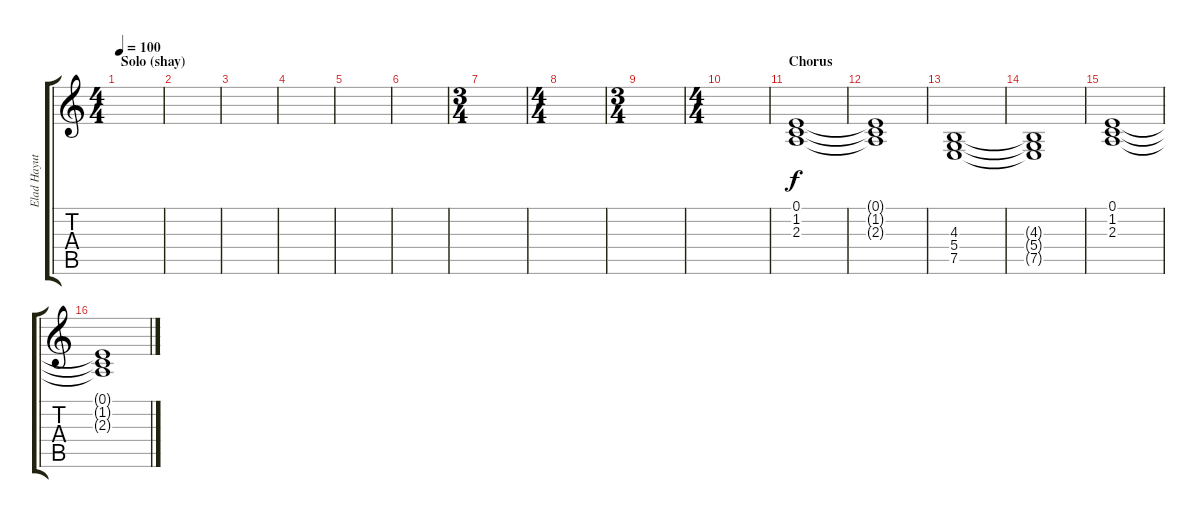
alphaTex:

\track ("Elad Hayut" "Elad Hayut") {instrument stringensemble1}
\staff {score tabs}
\tuning (E4 B3 G3 D3 A2 E2) {hide}
\ts (4 4)
\section ("" "Solo (shay)")
\tempo 100
\clef g2
\ks c
|
|
|
|
|
|
\ts (3 4)
|
\ts (4 4)
|
\ts (3 4)
|
\ts (4 4)
|
\section ("" "Chorus")
(0.1 1.2 2.3).1 |
(0.1{t} 1.2{t} 2.3{t}).1 |
(4.3 5.4 7.5).1 |
(4.3{t} 5.4{t} 7.5{t}).1 |
(0.1 1.2 2.3).1 |
(0.1{t} 1.2{t} 2.3{t}).1
